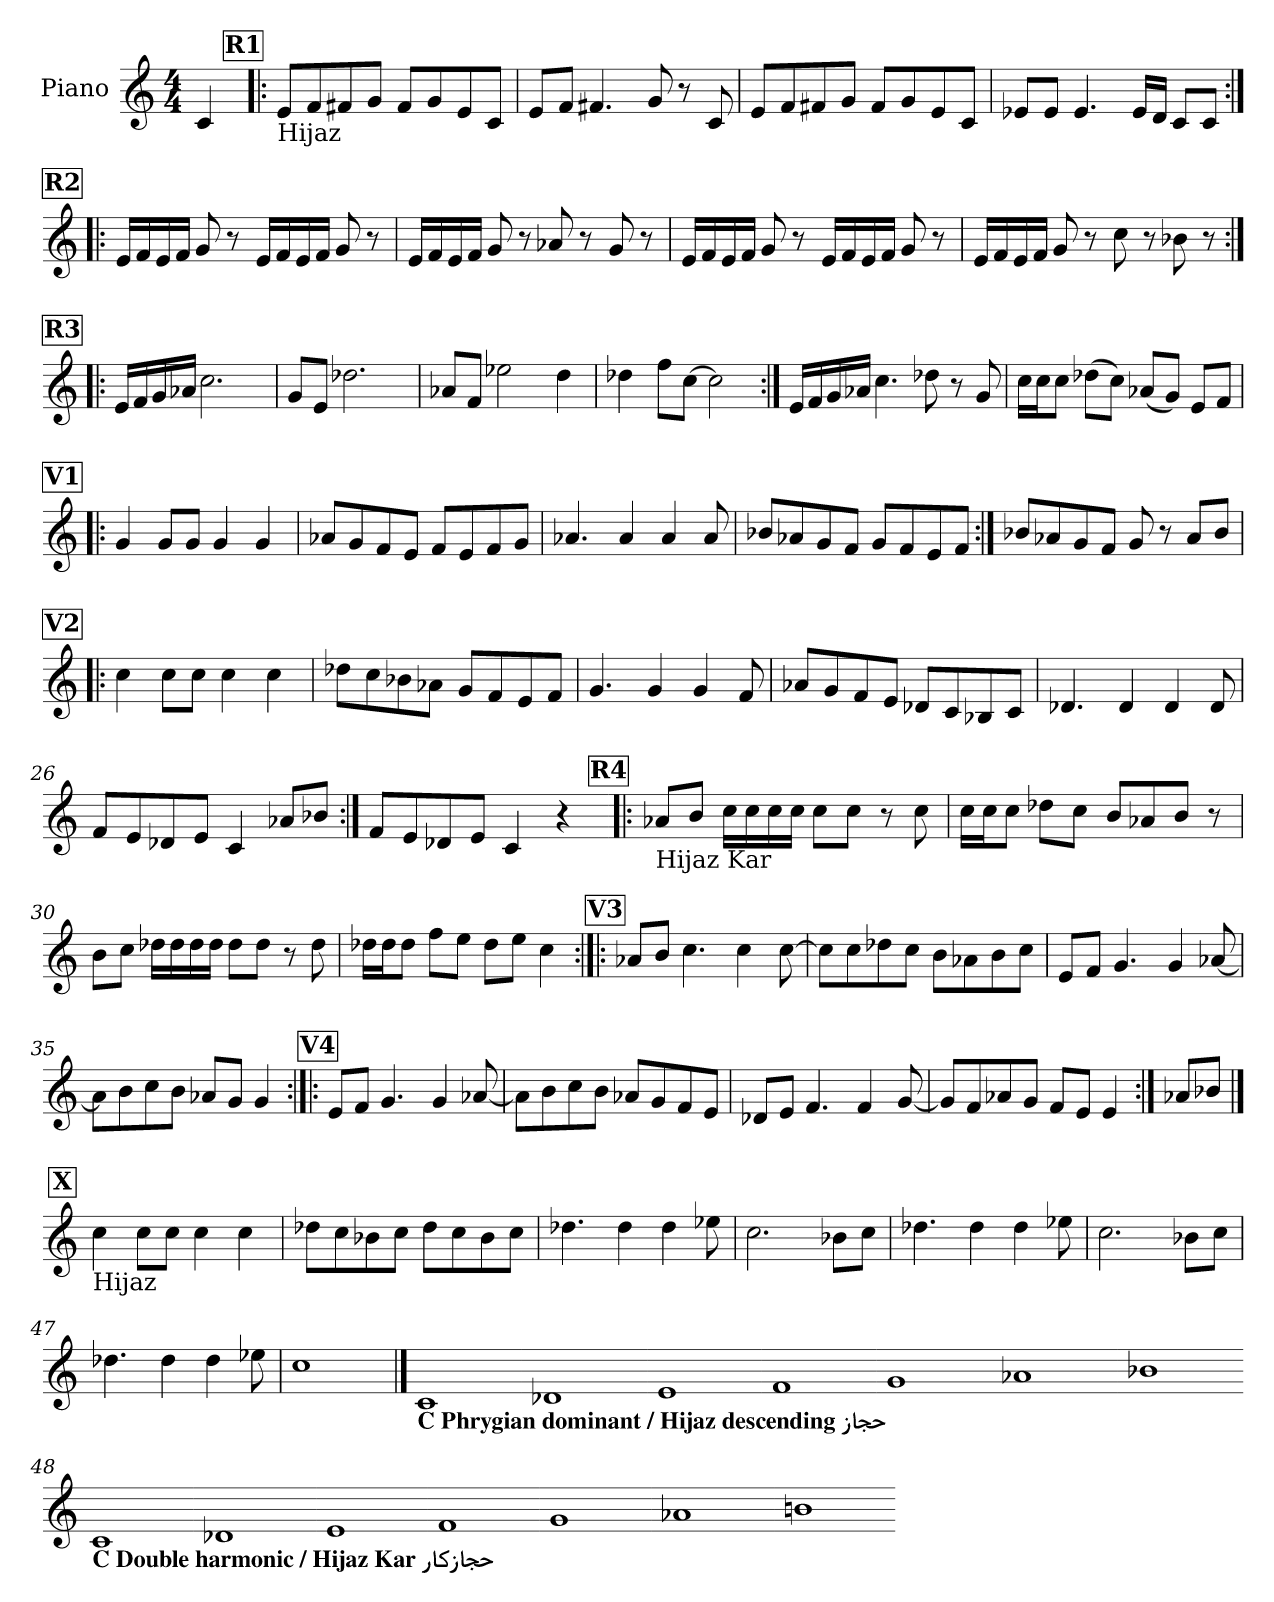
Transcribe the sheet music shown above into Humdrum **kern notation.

**kern
*part1
*staff1
*I"Piano
*I'Pno.
*clefG2
*k[]
*M4/4
*MM134
=1
4c/
!!LO:REH:place=s1:a:B:fs=14:t=R1
=2!|:
!LO:TX:b:t=Hijaz
8e/L
8f/
8f#X/
8g/J
8f#/L
8g/
8e/
8c/J
=3
8e/L
8f/J
4.f#X/
8g/
8r
8c/
=4
8e/L
8f/
8f#X/
8g/J
8f#/L
8g/
8e/
8c/J
=5
8e-X/L
8e-/J
4.e-/
16e-/LL
16d/JJ
8c/L
8c/J
!!LO:LB:g=z
!!LO:REH:place=s1:a:B:fs=14:t=R2
=6:|!|:
16e/LL
16f/
16e/
16f/JJ
8g/
8r
16e/LL
16f/
16e/
16f/JJ
8g/
8r
=7
16e/LL
16f/
16e/
16f/JJ
8g/
8r
8a-X/
8r
8g/
8r
=8
16e/LL
16f/
16e/
16f/JJ
8g/
8r
16e/LL
16f/
16e/
16f/JJ
8g/
8r
=9
16e/LL
16f/
16e/
16f/JJ
8g/
8r
8cc\
8r
8b-X\
8r
!!LO:LB:g=z
!!LO:REH:place=s1:a:B:fs=14:t=R3
=10:|!|:
16e/LL
16f/
16g/
16a-X/JJ
2.cc\
=11
8g/L
8e/J
2.dd-X\
=12
8a-X/L
8f/J
2ee-X\
4dd\
=13
4dd-X\
8ff\L
[8cc\J
2cc\]
=14:|!
16e/LL
16f/
16g/
16a-X/JJ
4.cc\
8dd-X\
8r
8g/
=15
16cc\LL
16cc\J
8cc\J
(>8dd-X\L
8cc\J)
(<8a-X/L
8g/J)
8e/L
8f/J
!!LO:LB:g=z
!!LO:REH:place=s1:a:B:fs=14:t=V1
=16!|:
4g/
8g/L
8g/J
4g/
4g/
=17
8a-X/L
8g/
8f/
8e/J
8f/L
8e/
8f/
8g/J
=18
4.a-X/
4a-/
4a-/
8a-/
=19
8b-X/L
8a-X/
8g/
8f/J
8g/L
8f/
8e/
8f/J
=20:|!
8b-X/L
8a-X/
8g/
8f/J
8g/
8r
8a-/L
8b-/J
!!LO:LB:g=z
!!LO:REH:place=s1:a:B:fs=14:t=V2
=21!|:
4cc\
8cc\L
8cc\J
4cc\
4cc\
=22
8dd-X\L
8cc\
8b-X\
8a-X\J
8g/L
8f/
8e/
8f/J
=23
4.g/
4g/
4g/
8f/
=24
8a-X/L
8g/
8f/
8e/J
8d-X/L
8c/
8B-X/
8c/J
!!LO:LB:g=z
=25
4.d-X/
4d-/
4d-/
8d-/
=26
8f/L
8e/
8d-X/
8e/J
4c/
8a-X/L
8b-X/J
=27:|!
8f/L
8e/
8d-X/
8e/J
4c/
4r
!!LO:LB:g=z
!!LO:REH:place=s1:a:B:fs=14:t=R4
=28!|:
!LO:TX:b:t=Hijaz Kar
8a-X/L
8b/J
16cc\LL
16cc\
16cc\
16cc\JJ
8cc\L
8cc\J
8r
8cc\
=29
16cc\LL
16cc\J
8cc\J
8dd-X\L
8cc\J
8b/L
8a-X/
8b/J
8r
=30
8b\L
8cc\J
16dd-X\LL
16dd-\
16dd-\
16dd-\JJ
8dd-\L
8dd-\J
8r
8dd-\
=31
16dd-X\LL
16dd-\J
8dd-\J
8ff\L
8ee\J
8dd-\L
8ee\J
4cc\
!!LO:LB:g=z
!!LO:REH:place=s1:a:B:fs=14:t=V3
=32:|!|:
8a-X/L
8b/J
4.cc\
4cc\
[8cc\
=33
8cc\L]
8cc\
8dd-X\
8cc\J
8b\L
8a-X\
8b\
8cc\J
=34
8e/L
8f/J
4.g/
4g/
[8a-X/
=35
8a-\L]
8b\
8cc\
8b\J
8a-X/L
8g/J
4g/
!!LO:LB:g=z
!!LO:REH:place=s1:a:B:fs=14:t=V4
=36:|!|:
8e/L
8f/J
4.g/
4g/
[8a-X/
=37
8a-\L]
8b\
8cc\
8b\J
8a-X/L
8g/
8f/
8e/J
=38
8d-X/L
8e/J
4.f/
4f/
[8g/
=39
8g/L]
8f/
8a-X/
8g/J
8f/L
8e/J
4e/
!!LO:PB:g=z
=40:|!
8a-X/L
8b-X/J
!!LO:REH:place=s1:a:B:fs=14:t=X
==41
!LO:TX:b:t=Hijaz
4cc\
8cc\L
8cc\J
4cc\
4cc\
=42
8dd-X\L
8cc\
8b-X\
8cc\J
8dd-\L
8cc\
8b-\
8cc\J
=43
4.dd-X\
4dd-\
4dd-\
8ee-X\
=44
2.cc\
8b-X\L
8cc\J
=45
4.dd-X\
4dd-\
4dd-\
8ee-X\
=46
2.cc\
8b-X\L
8cc\J
=47
4.dd-X\
4dd-\
4dd-\
8ee-X\
=48
1cc
!!LO:LB:g=z
==48X1
!LO:TX:b:t=C Phrygian dominant / Hijaz descending حجاز
1c
=48X2-
1d-X
=48X3-
1e
=48X4-
1f
=48X5-
1g
=48X6-
1a-X
=48X7-
1b-X
!!LO:LB:g=z
=48X8-
!LO:TX:b:t=C Double harmonic / Hijaz Kar حجازكار
1c
=48X9-
1d-X
=48X10-
1e
=48X11-
1f
=48X12-
1g
=48X13-
1a-X
=48X14-
1b
=-
*-
